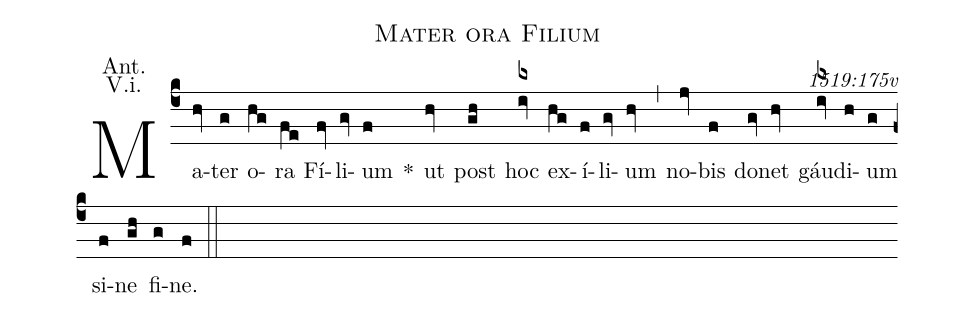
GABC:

name: Mater ora Filium;
commentary: 1519:175v;
annotation: Ant.;
annotation: V.i.;
%%
(c4) Ma(hv)ter(g) o(hg)ra(fe) Fí(fv)li(gv)um(f) *() ut(hv) post(gh) hoc(ivr6) ex(hg)í(f)li(gv)um(hv) (,) no(jv)bis(f) do(gv)net(hv) gáu(ivr6)di(h)um(g) si(f)ne(gh) fi(g)ne.(f) (::)
